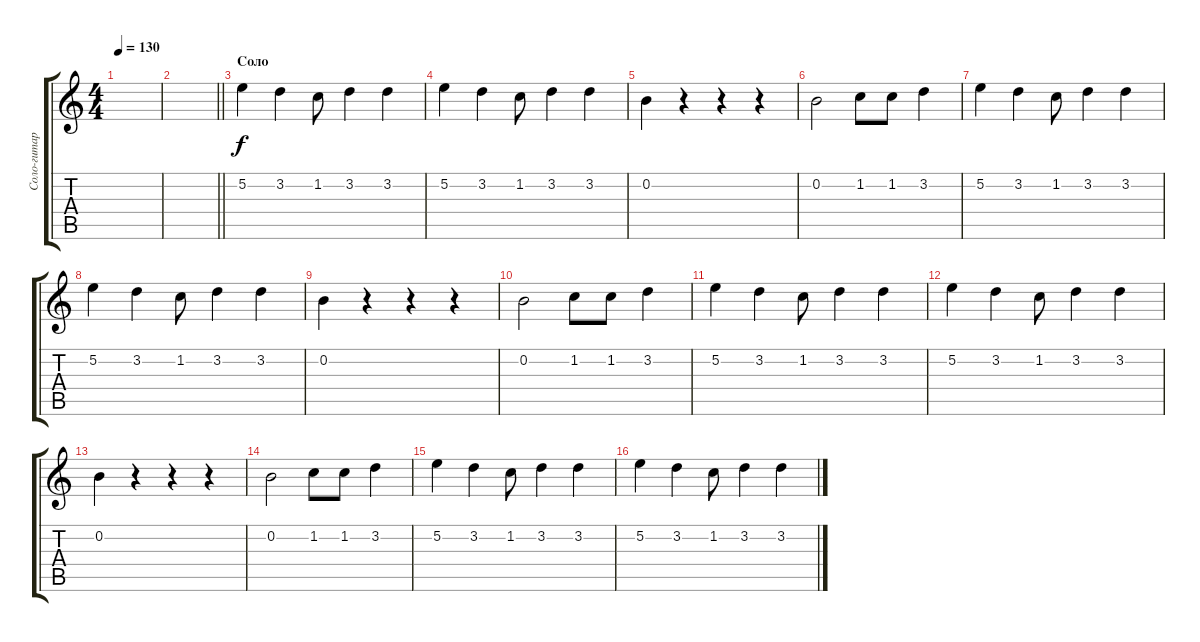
\track ("Соло-гитара" "Соло-гитар") {instrument overdrivenguitar}
\staff {score tabs}
\tuning (E4 B3 G3 D3 A2 E2) {hide}
\ts (4 4)
\tempo 130
\clef g2
\ks c
|
\barLineRight lightlight
|
\section ("" "Соло")
5.2.4 3.2.4 1.2.8 3.2.4 3.2.4 |
5.2.4 3.2.4 1.2.8 3.2.4 3.2.4 |
0.2.4 r.4 r.4 r.4 |
0.2.2 1.2.8 1.2.8 3.2.4 |
5.2.4 3.2.4 1.2.8 3.2.4 3.2.4 |
5.2.4 3.2.4 1.2.8 3.2.4 3.2.4 |
0.2.4 r.4 r.4 r.4 |
0.2.2 1.2.8 1.2.8 3.2.4 |
5.2.4 3.2.4 1.2.8 3.2.4 3.2.4 |
5.2.4 3.2.4 1.2.8 3.2.4 3.2.4 |
0.2.4 r.4 r.4 r.4 |
0.2.2 1.2.8 1.2.8 3.2.4 |
5.2.4 3.2.4 1.2.8 3.2.4 3.2.4 |
5.2.4 3.2.4 1.2.8 3.2.4 3.2.4
